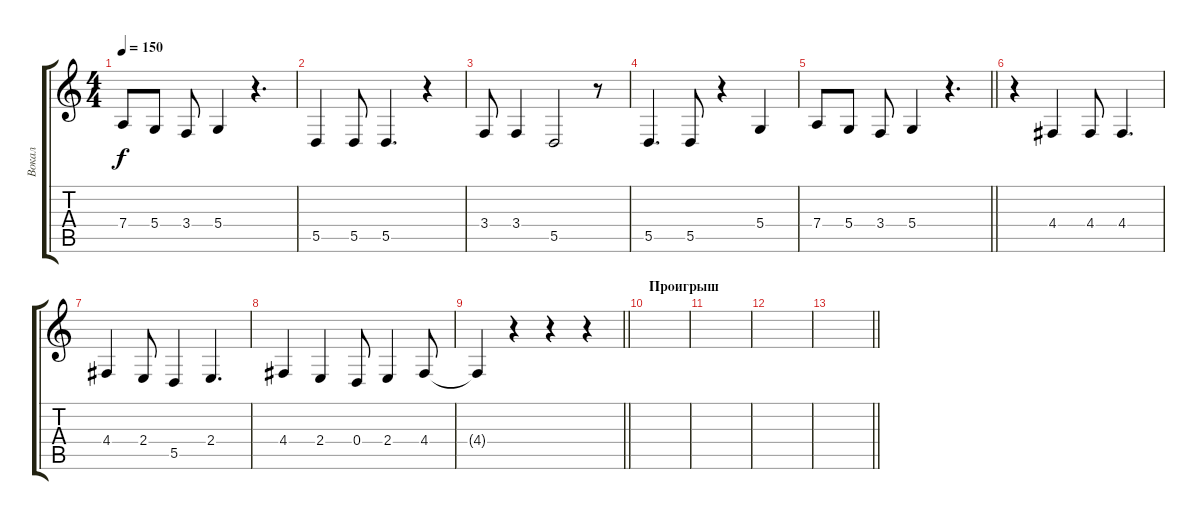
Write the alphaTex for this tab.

\track ("Вокал" "Вокал") {instrument flute}
\staff {score tabs}
\tuning (E4 B3 G3 D3 A2 E2) {hide}
\ts (4 4)
\tempo 150
\clef g2
\ks c
7.4.8{dy f} 5.4.8 3.4.8 5.4.4 r.4{d} |
5.5.4 5.5.8 5.5.4{d} r.4 |
3.4.8 3.4.4 5.5.2 r.8 |
5.5.4{d} 5.5.8 r.4 5.4.4 |
\barLineRight lightlight
7.4.8 5.4.8 3.4.8 5.4.4 r.4{d} |
r.4 4.4.4 4.4.8 4.4.4{d} |
4.4.4 2.4.8 5.5.4 2.4.4{d} |
4.4.4 2.4.4 0.4.8 2.4.4 4.4.8 |
\barLineRight lightlight
4.4{t}.4 r.4 r.4 r.4 |
\section ("" "Проигрыш")
|
|
|
\barLineRight lightlight
